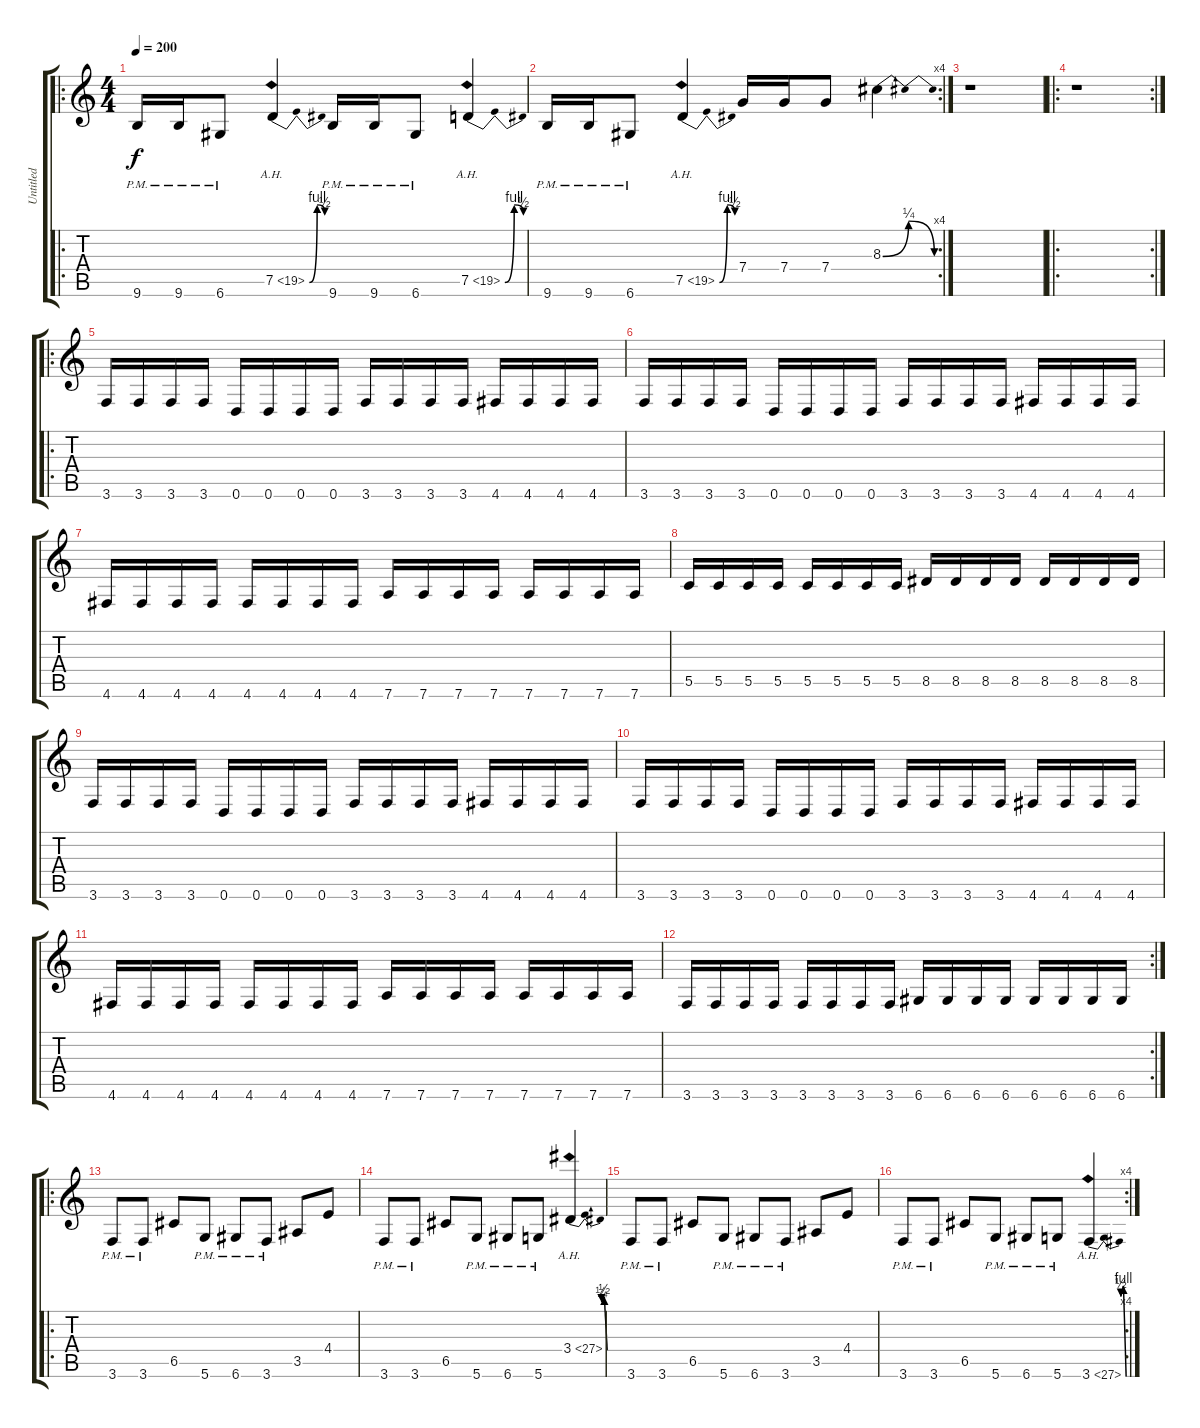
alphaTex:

\track ("Untitled" "Untitled") {instrument distortionguitar}
\staff {score tabs}
\tuning (D4 A3 F3 C3 G2 D2) {hide}
\ro
\ts (4 4)
\tempo 200
\clef g2
\ks c
9.6{pm}.16{dy f instrument distortionguitar} 9.6{pm}.16 6.6{pm}.8 7.5{be (bendrelease 0 0 10 4 25 4 60 2) ah 12}.4 9.6{pm}.16 9.6{pm}.16 6.6{pm}.8 7.5{be (bendrelease 0 0 10 4 25 4 60 2) ah 12}.4 |
\rc 4
9.6{pm}.16 9.6{pm}.16 6.6{pm}.8 7.5{be (bendrelease 0 0 10 4 25 4 60 2) ah 12}.4 7.4.16 7.4.16 7.4.8 8.3{be (bendrelease 0 0 10 1 25 1 60 0)}.4 |
r.1 |
\ro
\rc 2
r.1 |
\ro
3.6.16 3.6.16 3.6.16 3.6.16 0.6.16 0.6.16 0.6.16 0.6.16 3.6.16 3.6.16 3.6.16 3.6.16 4.6.16 4.6.16 4.6.16 4.6.16 |
3.6.16 3.6.16 3.6.16 3.6.16 0.6.16 0.6.16 0.6.16 0.6.16 3.6.16 3.6.16 3.6.16 3.6.16 4.6.16 4.6.16 4.6.16 4.6.16 |
4.6.16 4.6.16 4.6.16 4.6.16 4.6.16 4.6.16 4.6.16 4.6.16 7.6.16 7.6.16 7.6.16 7.6.16 7.6.16 7.6.16 7.6.16 7.6.16 |
5.5.16 5.5.16 5.5.16 5.5.16 5.5.16 5.5.16 5.5.16 5.5.16 8.5.16 8.5.16 8.5.16 8.5.16 8.5.16 8.5.16 8.5.16 8.5.16 |
3.6.16 3.6.16 3.6.16 3.6.16 0.6.16 0.6.16 0.6.16 0.6.16 3.6.16 3.6.16 3.6.16 3.6.16 4.6.16 4.6.16 4.6.16 4.6.16 |
3.6.16 3.6.16 3.6.16 3.6.16 0.6.16 0.6.16 0.6.16 0.6.16 3.6.16 3.6.16 3.6.16 3.6.16 4.6.16 4.6.16 4.6.16 4.6.16 |
4.6.16 4.6.16 4.6.16 4.6.16 4.6.16 4.6.16 4.6.16 4.6.16 7.6.16 7.6.16 7.6.16 7.6.16 7.6.16 7.6.16 7.6.16 7.6.16 |
\rc 2
3.6.16 3.6.16 3.6.16 3.6.16 3.6.16 3.6.16 3.6.16 3.6.16 6.6.16 6.6.16 6.6.16 6.6.16 6.6.16 6.6.16 6.6.16 6.6.16 |
\ro
3.6{pm}.8 3.6{pm}.8 6.5.8 5.6{pm}.8 6.6{pm}.8 3.6{pm}.8 3.5.8 4.4.8 |
3.6{pm}.8 3.6{pm}.8 6.5.8 5.6{pm}.8 6.6{pm}.8 5.6{pm}.8 3.4{be (bendrelease 0 0 10 2 25 2 60 1) ah 24}.4 |
3.6{pm}.8 3.6{pm}.8 6.5.8 5.6{pm}.8 6.6{pm}.8 3.6{pm}.8 3.5.8 4.4.8 |
\rc 4
3.6{pm}.8 3.6{pm}.8 6.5.8 5.6{pm}.8 6.6{pm}.8 5.6{pm}.8 3.6{be (bendrelease 0 0 10 4 25 4 60 2) ah 24}.4
